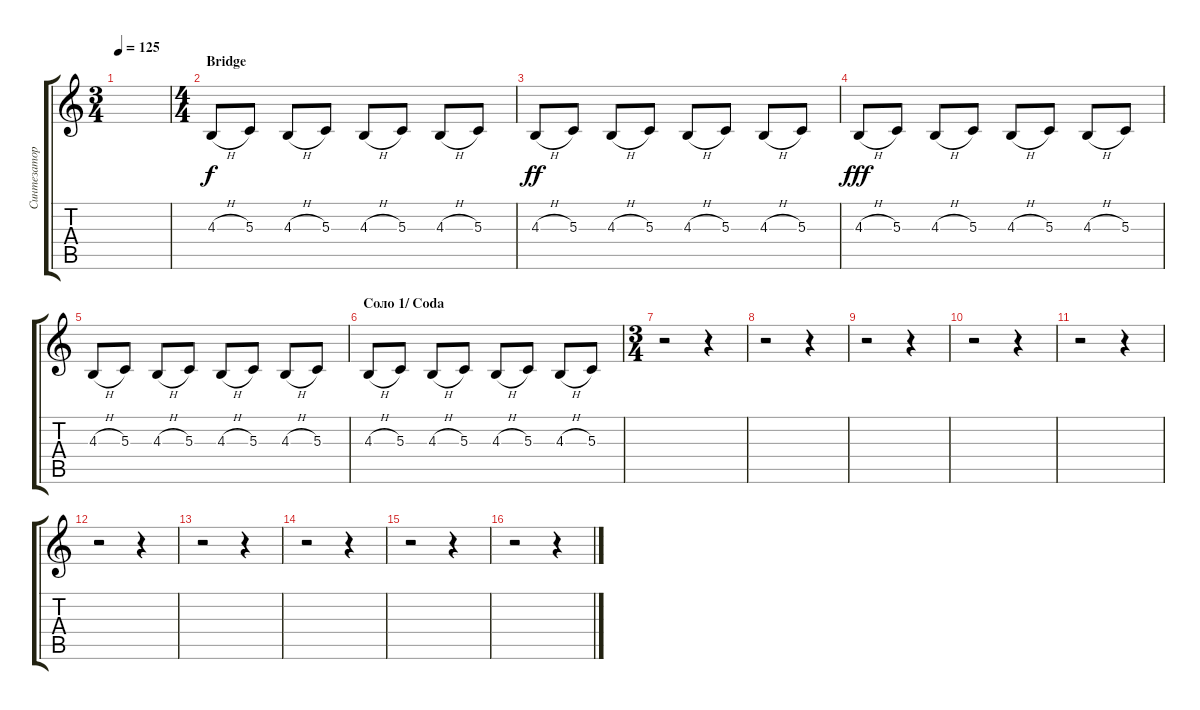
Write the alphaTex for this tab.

\track ("Синтезатор" "Синтезатор") {instrument musicbox}
\staff {score tabs}
\tuning (E4 B3 G3 D3 A2 E2) {hide}
\ts (3 4)
\tempo 125
\clef g2
\ks c
|
\ts (4 4)
\section ("" "Bridge")
4.3{h}.8{instrument violin} 5.3.8 4.3{h}.8 5.3.8 4.3{h}.8 5.3.8 4.3{h}.8 5.3.8 |
4.3{h}.8{dy ff volume 16} 5.3.8 4.3{h}.8 5.3.8 4.3{h}.8 5.3.8 4.3{h}.8 5.3.8 |
4.3{h}.8{dy fff} 5.3.8 4.3{h}.8 5.3.8 4.3{h}.8 5.3.8 4.3{h}.8 5.3.8 |
4.3{h}.8 5.3.8 4.3{h}.8 5.3.8 4.3{h}.8 5.3.8 4.3{h}.8 5.3.8 |
\section ("" "Соло 1/ Coda")
4.3{h}.8 5.3.8 4.3{h}.8 5.3.8 4.3{h}.8 5.3.8 4.3{h}.8 5.3.8 |
\ts (3 4)
r.2 r.4 |
r.2 r.4 |
r.2 r.4 |
r.2 r.4 |
r.2 r.4 |
r.2 r.4 |
r.2 r.4 |
r.2 r.4 |
r.2 r.4 |
r.2 r.4
